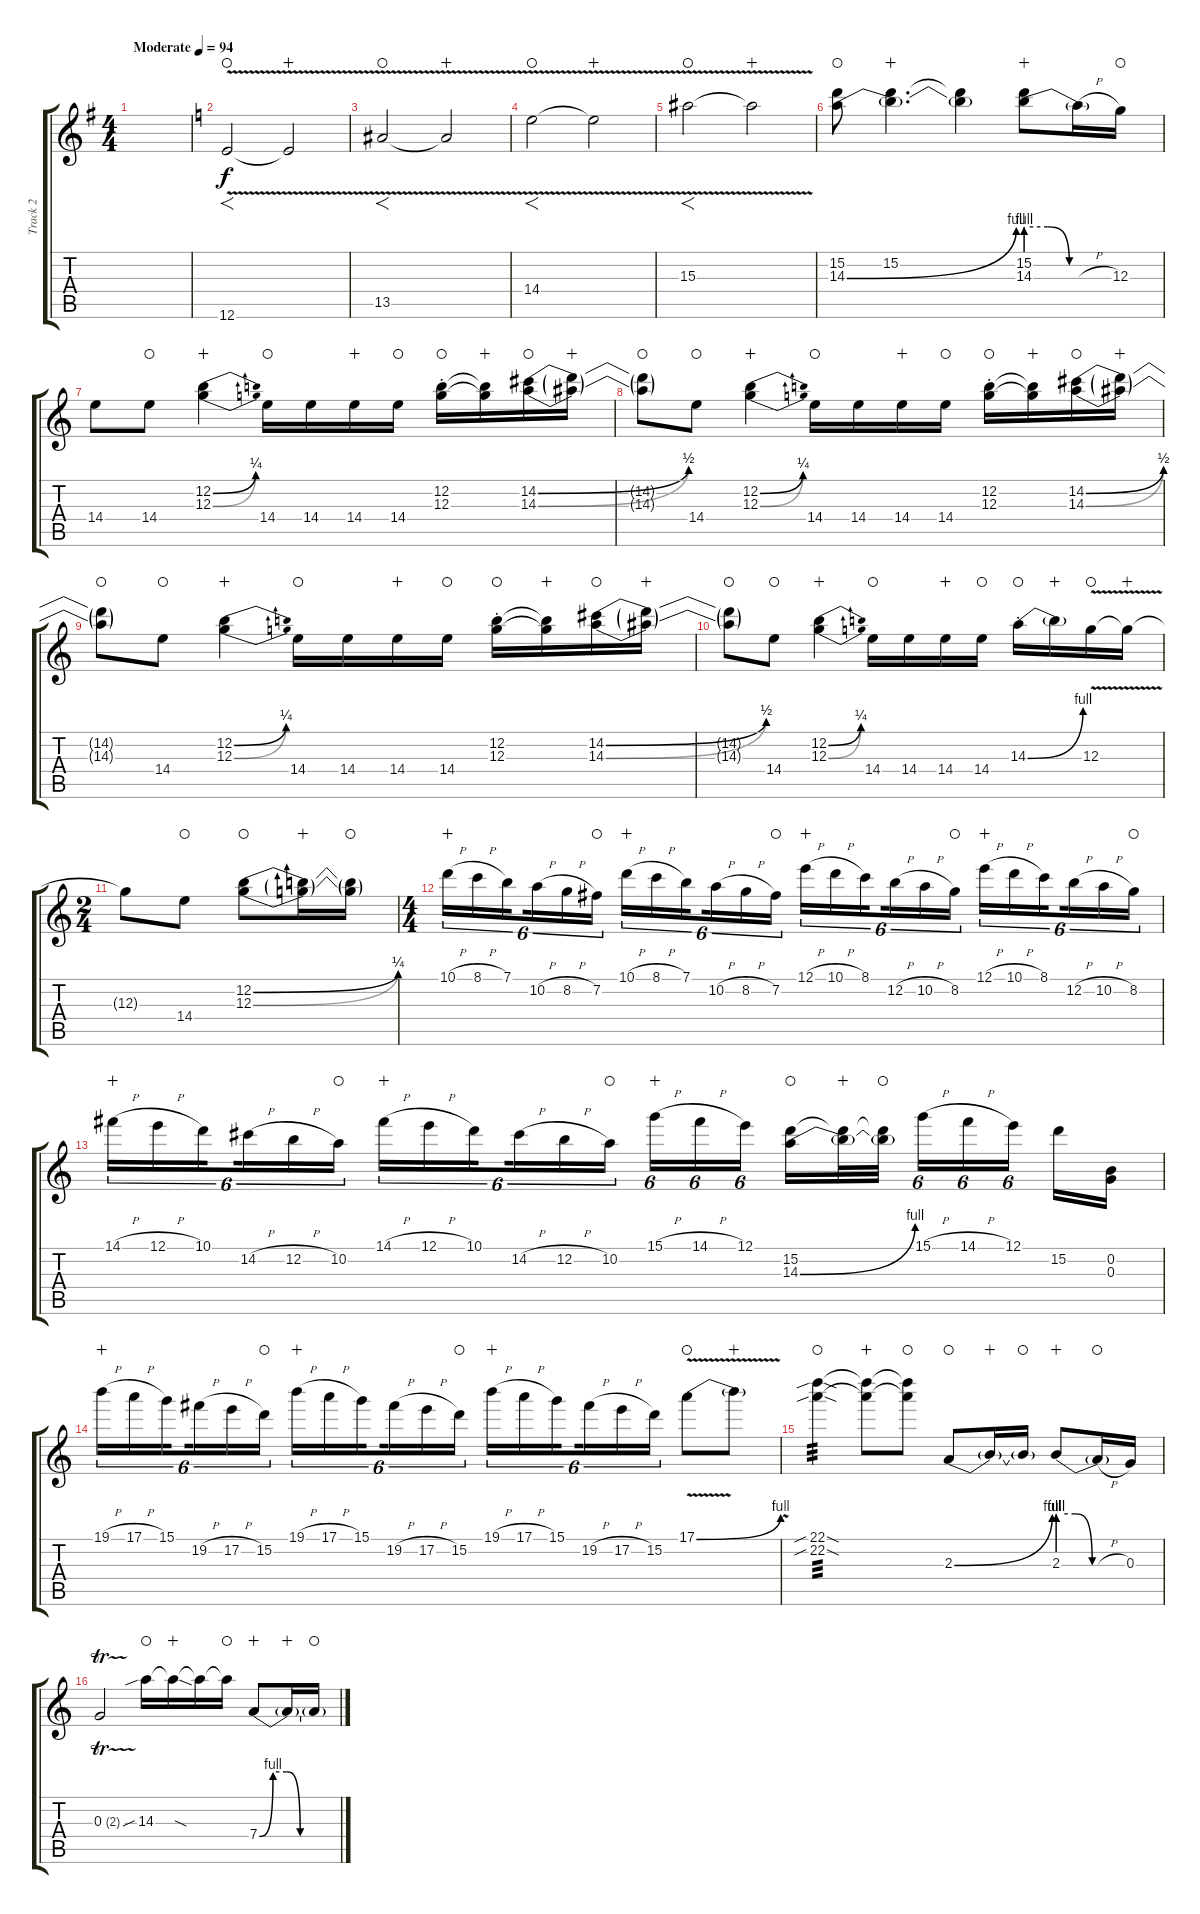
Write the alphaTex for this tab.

\track ("Track 2" "Track 2") {solo instrument distortionguitar}
\staff {score tabs}
\tuning (E4 B3 G3 D3 A2 E2) {hide}
\ts (4 4)
\tempo (94 "Moderate")
\clef g2
\ks g
|
\ks c
12.6{v}.2{f waho} 12.6{t}.2{wahc} |
13.5{v}.2{f waho} 13.5{t}.2{wahc} |
14.4{v}.2{f waho} 14.4{t}.2{wahc} |
15.3{v}.2{f waho} 15.3{t}.2{wahc} |
(15.2 14.3{be (bend 0 0 60 4)}).8{waho} (15.2 14.3{t}).4{d wahc} (15.2{t} 14.3{t}).4 (15.2 14.3{be (custom 0 4 15 4 30 0 60 0)}).8{wahc} 14.3{h t}.16 12.3.16{waho} |
14.4.8 14.4.8{waho} (12.2{be (bend 0 0 60 1)} 12.3{be (bend 0 0 60 1)}).4{wahc} 14.4.16{waho} 14.4.16 14.4.16{wahc} 14.4.16{waho} (12.2{st} 12.3{st}).16{waho} (12.2{t} 12.3{t}).16{wahc} (14.2{be (bend 0 0 60 2)} 14.3{be (bend 0 0 60 2)}).16{waho} (14.2{t} 14.3{t}).16{wahc} |
(14.2{t} 14.3{t}).8{waho} 14.4.8{waho} (12.2{be (bend 0 0 60 1)} 12.3{be (bend 0 0 60 1)}).4{wahc} 14.4.16{waho} 14.4.16 14.4.16{wahc} 14.4.16{waho} (12.2{st} 12.3{st}).16{waho} (12.2{t} 12.3{t}).16{wahc} (14.2{be (bend 0 0 60 2)} 14.3{be (bend 0 0 60 2)}).16{waho} (14.2{t} 14.3{t}).16{wahc} |
(14.2{t} 14.3{t}).8{waho} 14.4.8{waho} (12.2{be (bend 0 0 60 1)} 12.3{be (bend 0 0 60 1)}).4{wahc} 14.4.16{waho} 14.4.16 14.4.16{wahc} 14.4.16{waho} (12.2{st} 12.3{st}).16{waho} (12.2{t} 12.3{t}).16{wahc} (14.2{be (bend 0 0 60 2)} 14.3{be (bend 0 0 60 2)}).16{waho} (14.2{t} 14.3{t}).16{wahc} |
(14.2{t} 14.3{t}).8{waho} 14.4.8{waho} (12.2{be (bend 0 0 60 1)} 12.3{be (bend 0 0 60 1)}).4{wahc} 14.4.16{waho} 14.4.16 14.4.16{wahc} 14.4.16{waho} 14.3{be (bend 0 0 60 4) st}.16{waho} 14.3{t}.16{wahc} 12.3{v}.16{waho} 12.3{t}.16{wahc} |
\ts (2 4)
12.3{t}.8 14.4.8{waho} (12.2{be (bend 0 0 60 1)} 12.3{be (bend 0 0 60 1)}).8{waho} (12.2{t} 12.3{t}).16{wahc} (12.2{t} 12.3{t}).16{waho} |
\ts (4 4)
10.1{h}.16{tu (6 4) wahc} 8.1{h}.16{tu (6 4)} 7.1.16{tu (6 4) beam splitsecondary} 10.2{h}.16{tu (6 4)} 8.2{h}.16{tu (6 4)} 7.2.16{tu (6 4) waho} 10.1{h}.16{tu (6 4) wahc} 8.1{h}.16{tu (6 4)} 7.1.16{tu (6 4) beam splitsecondary} 10.2{h}.16{tu (6 4)} 8.2{h}.16{tu (6 4)} 7.2.16{tu (6 4) waho} 12.1{h}.16{tu (6 4) wahc} 10.1{h}.16{tu (6 4)} 8.1.16{tu (6 4) beam splitsecondary} 12.2{h}.16{tu (6 4)} 10.2{h}.16{tu (6 4)} 8.2.16{tu (6 4) waho} 12.1{h}.16{tu (6 4) wahc} 10.1{h}.16{tu (6 4)} 8.1.16{tu (6 4) beam splitsecondary} 12.2{h}.16{tu (6 4)} 10.2{h}.16{tu (6 4)} 8.2.16{tu (6 4) waho} |
14.1{h}.16{tu (6 4) wahc} 12.1{h}.16{tu (6 4)} 10.1.16{tu (6 4) beam splitsecondary} 14.2{h}.16{tu (6 4)} 12.2{h}.16{tu (6 4)} 10.2.16{tu (6 4) waho} 14.1{h}.16{tu (6 4) wahc} 12.1{h}.16{tu (6 4)} 10.1.16{tu (6 4) beam splitsecondary} 14.2{h}.16{tu (6 4)} 12.2{h}.16{tu (6 4)} 10.2.16{tu (6 4) waho} 15.1{h}.16{tu (6 4) wahc} 14.1{h}.16{tu (6 4)} 12.1.16{tu (6 4) beam splitsecondary} (15.2 14.3{be (bend 0 0 60 4)}).16{waho} (15.2{t} 14.3{t}).32{wahc} (15.2{t} 14.3{t}).32{waho} 15.1{h}.16{tu (6 4)} 14.1{h}.16{tu (6 4)} 12.1.16{tu (6 4) beam splitsecondary} 15.2.16 (0.2 0.3).16 |
19.1{h}.16{tu (6 4) wahc} 17.1{h}.16{tu (6 4)} 15.1.16{tu (6 4) beam splitsecondary} 19.2{h}.16{tu (6 4)} 17.2{h}.16{tu (6 4)} 15.2.16{tu (6 4) waho} 19.1{h}.16{tu (6 4) wahc} 17.1{h}.16{tu (6 4)} 15.1.16{tu (6 4) beam splitsecondary} 19.2{h}.16{tu (6 4)} 17.2{h}.16{tu (6 4)} 15.2.16{tu (6 4) waho} 19.1{h}.16{tu (6 4) wahc} 17.1{h}.16{tu (6 4)} 15.1.16{tu (6 4) beam splitsecondary} 19.2{h}.16{tu (6 4)} 17.2{h}.16{tu (6 4)} 15.2.16{tu (6 4)} 17.1{be (bend 0 0 60 4) v}.8{waho} 17.1{v t}.8{wahc} |
(22.1{sib sod} 22.2{sib sod}).4{tp 3 waho} (22.1{t} 22.2{t}).8{wahc} (22.1{t} 22.2{t}).8{waho} 2.3{be (bend 0 0 60 4)}.8{waho} 2.3{t}.16{wahc} 2.3{t}.16{waho} 2.3{be (custom 0 4 15 4 30 0 60 0)}.8{wahc} 2.3{h t}.16{waho} 0.3.16 |
0.3{tr (2 32)}.2 14.3{sib}.16{waho} 14.3{sod t}.16{wahc} 14.3{t}.16 14.3{t}.16{waho} 7.4{be (custom 0 0 10 4 20 4 30 0 60 0)}.8{wahc} 7.4{t}.16{wahc} 7.4{t}.16{waho}
